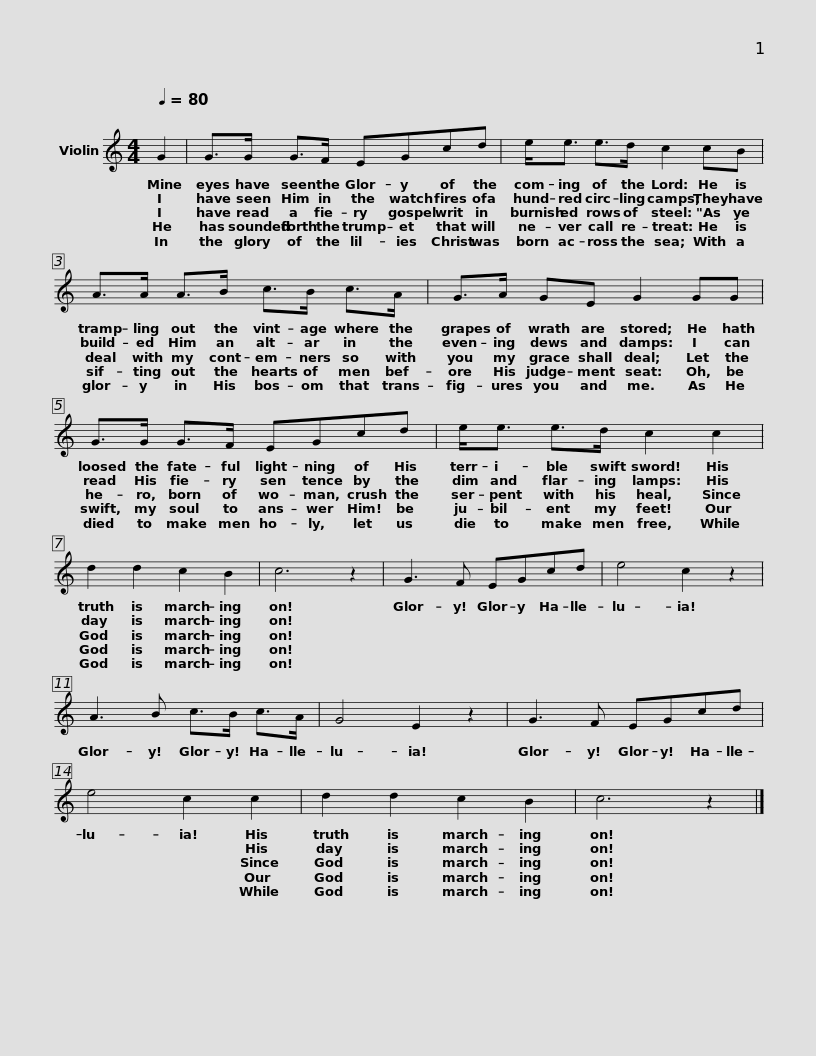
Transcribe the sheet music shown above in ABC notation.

X:1
L:1/8
Q:1/4=80
M:4/4
I:linebreak $
K:C
V:1 treble
V:1
 G2 | G>G G>F EGcd |$ e<e e>d c2 cB |$ A>A A>B c>B c>A |$ G>A GE G2 GG |$ %5
 G>G G>F EGcd |$ e<e e>d c2 c2 |$ d2 d2 c2 B2 | c6 z2 |$ G3 F EGcd | %10
 e4 c2 z2 |$ A3 B c>B c>A | G4 E2 z2 |$ G3 F EGcd | e4 c2 c2 |$ %15
 d2 d2 c2 B2 | c6 z2 |] %17
